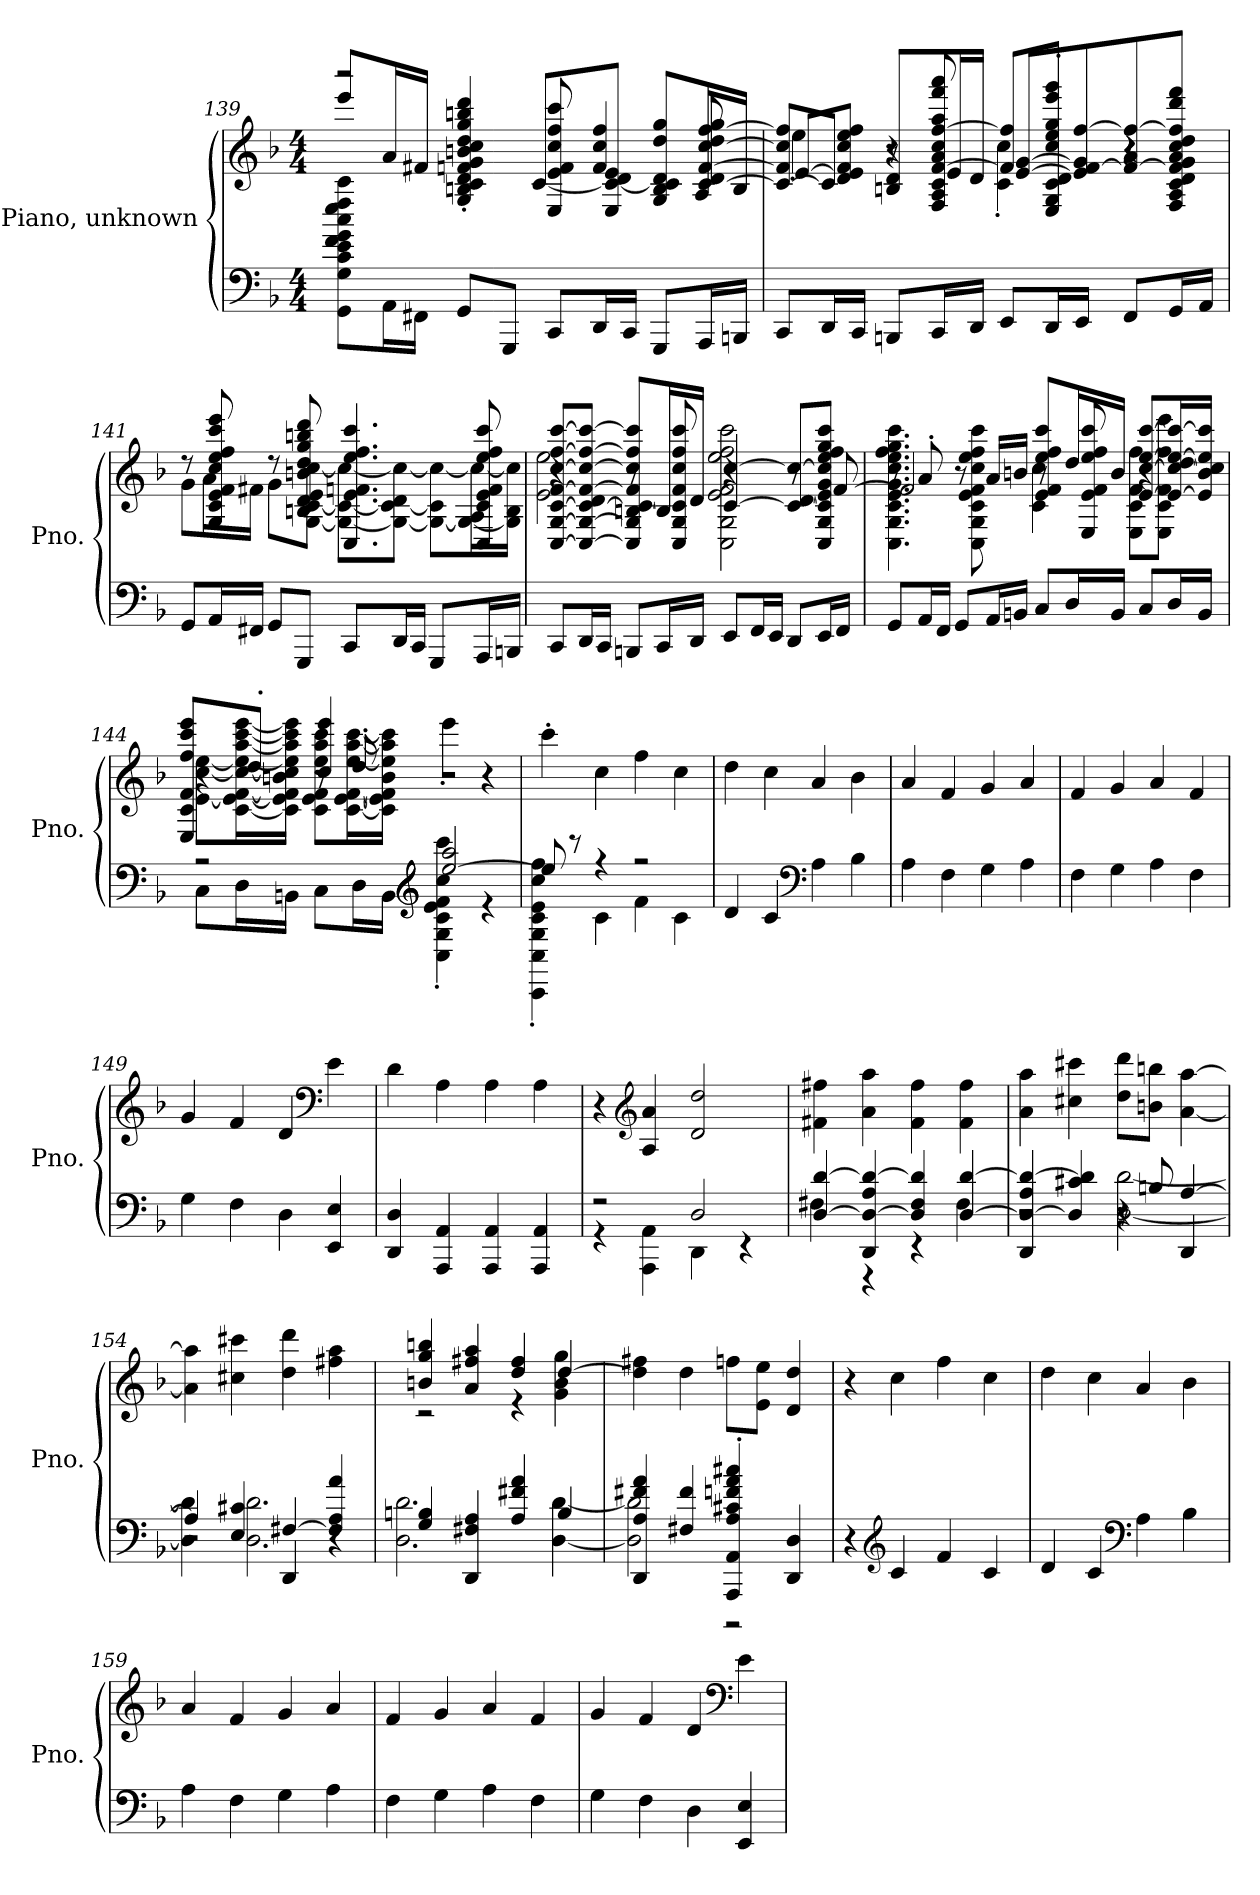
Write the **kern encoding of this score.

**kern	**kern
*part1	*part1
*staff2	*staff1
*I"Piano, unknown	*
*I'Pno.	*
*clefF4	*clefG2
*k[b-]	*k[b-]
*M4/4	*M4/4
=139	=139
*	*^
8GG\ 8G\ 8c\ 8e\ 8f\ 8g\ 8cc\ 8ee\ 8ff\ 8ccc\L	2r	8eee/L
16AA\L	.	16a/L
16FF#X\JJ	.	16f#X/JJ
8GG/L	.	4G/' 4Bn/' 4c/' 4d/' 4fn/' 4g/' 4bn/' 4cc/' 4dd/' 4gg/' 4bbn/' 4ddd/'
8GGG/J	.	.
8CC/L	8E/ 8e/ 8f/ 8cc/ 8ff/ 8ccc/	[8c/L
16DD/L	4f/ 4cc/ 4ff/	8E/ 8c/_ 8d/ 8e/J
16CC/JJ	.	.
8GGG/L	.	8G/ 8B/ 8c/] 8d/ 8dd/ 8gg/L
16AAA/L	[8c/ 8d/ [8f/ [8cc/ 8dd/ [8ff/ 8gg/	16A/L
16BBBn/JJ	.	16B/JJ
!!LO:LB:g=z
=140	=140	=140
*	*	*^
8CC/L	8c/_ 8f/] 8cc/] 8ff/]L	4ee'\	[8e/L
16DD/L	8c/J]	.	8d/ 8e/] 8f/ 8cc/ 8ee/ 8ff/J
16CC/JJ	.	.	.
8BBBn/L	8r	4r	8Bn/ 8d/L
16CC/L	8F/ 8A/ 8c/ [8f/ 8a/ 8cc/ [8ff/ 8aa/ 8fff/ 8aaa/	.	16e/L
16DD/JJ	.	.	16d/JJ
8EE/L	8f/] 8ff/]L	4c\' 4cc\'	[8e/ [8g/L
16DD/L	8E/' 8G/' 8c/' 8d/' 8cc/' 8ee/' 8gg/' 8eee/' 8ggg/'J	.	8e/] [8f/ 8g/] [8ff/
16EE/JJ	.	.	.
8FF/L	4r	4r	8f/_ 8a/ 8ff/_
16GG/L	.	.	8F/ 8A/ 8c/ 8d/ 8f/] 8g/ 8a/ 8cc/ 8dd/ 8ff/] 8ddd/ 8fff/J
16AA/JJ	.	.	.
*	*	*v	*v
=141	=141	=141
8GG/L	8r	8g\L
16AA/L	8G/ 8c/ 8e/ 8f/ 8cc/ 8ee/ 8ff/ 8ccc/ 8eee/	16a\L
16FF#X/JJ	.	16f#X\JJ
8GG/L	8r	8g\L
8GGG/J	8Bn/ 8d/ 8e/ 8bn/ 8dd/ 8gg/ 8bbn/ 8ddd/	[8G\ [8c\ [8cc\J
8CC/L	4.C/ 4.e/ 4.fn/ 4.ee/ 4.ff/ 4.ccc/	8G\_ 8c\_ 8cc\_L
16DD/L	.	8G\_ 8c\_ 8d\ 8cc\_J
16CC/JJ	.	.
8GGG/L	.	8G\_ 8c\] 8cc\_L
16AAA/L	8C/ 8c/ 8e/ 8f/ 8ee/ 8ff/ 8ccc/	16G\_ 16A\ 16cc\_L
16BBBn/JJ	.	16G\] 16B\ 16cc\]JJ
!!LO:LB:g=z
=142	=142	=142
*	*	*^
8CC/L	[8C/ [8G/ [8c/ [8f/ [8cc/ [8ff/ [8ccc/L	2e\ 2ee\	4r
16DD/L	8C/_ 8G/_ 8c/_ 8d/ 8f/_ 8cc/_ 8ff/_ 8ccc/_J	.	.
16CC/JJ	.	.	.
8BBBn/L	8C/] 8G/] [8Bn/ 8c/] 8f/] 8cc/] 8ff/] 8ccc/]L	.	8r
16CC/L	16B/L]	.	8C/ 8G/ 8c/ 8f/ 8cc/ 8ff/ 8ccc/
16DD/JJ	16d/JJ	.	.
8EE/L	[4c/ [4cc/	2C\ 2G\ 2e\ 2f\ 2ee\ 2ff\ 2ccc\	4r
16FF/L	.	.	.
16EE/JJ	.	.	.
8DD/L	8c/_ 8d/ 8cc/_L	.	8r
16EE/L	8C/ 8G/ 8c/] 8e/ 8g/ 8cc/] 8ee/ 8ff/ 8gg/ 8ccc/J	.	[8f/
16FF/JJ	.	.	.
=143	=143	=143	=143
8GG/L	8r	4.C\ 4.G\ 4.c\ 4.e\ 4.g\ 4.cc\ 4.ee\ 4.ff\ 4.gg\ 4.ccc\	2f/]
16AA/L	8a'/	.	.
16FF/JJ	.	.	.
8GG/L	8r	.	.
16AA/L	16a/LL	8C\ 8G\ 8c\ 8e\ 8f\ 8cc\ 8ee\ 8ff\ 8ccc\	.
16BBn/JJ	16bn/JJ	.	.
8C/L	8e/ 8f/ 8ee/ 8ff/ 8ccc/L	4c\ 4cc\	8r
16D/L	16dd/L	.	8E/ 8e/ 8f/ 8ee/ 8ff/ 8ccc/
16BB/JJ	16b/JJ	.	.
8C/L	[8e/ [8cc/ [8ee/ [8ccc/L	8E\ 8c\ 8f\ 8ff\L	4r
16D/L	16e/_ 16cc/_ 16dd/ 16ee/_ 16ccc/_L	8E\ 8c\ 8f\ 8ff\ 8eee\J	.
16BB/JJ	16e/] 16b/ 16cc/] 16ee/] 16ccc/]JJ	.	.
!!LO:LB:g=z	!!	!!
=144	=144	=144	=144
*^	*	*	*
2r	8C\L	4r	[8e\ [8cc\ [8ee\L	8E/ 8c/ 8f/ 8ff/ 8ccc/ 8eee/L
.	16D\L	.	[16c\ 16e\_ [16f\ 16cc\_ 16ee\_ [16aa\ [16ccc\ [16eee\L	8dd'/J
.	16BBn\JJ	.	16c\] 16e\] 16f\] 16bn\ 16cc\] 16ee\] 16aa\] 16ccc\] 16eee\]JJ	.
.	8C\L	8r	8c\ 8e\ 8f\ 8ee\ 8aa\ 8ccc\L	4cc/ 4eee/
.	16D\L	8dd'/	[16c\ [16e\ [16f\ [16ee\ [16aa\ [16ccc\L	.
.	16BB\JJ	.	16c\] 16e\] 16f\] 16b\ 16ee\] 16aa\] 16ccc\]JJ	.
*clefG2	*	*	*	*
[2ee/ 2aa/	4C\' 4G\' 4c\' 4e\' 4f\' 4cc\' 4ccc\'	2r	4eee'\	2r
.	4r	.	4r	.
*	*	*v	*v	*v
=145	=145	=145
8ee/]	4CC\' 4C\' 4G\' 4c\' 4e\' 4cc\' 4ff\'	4ccc'\
8r	.	.
4r	4c\	4cc\
2r	4f\	4ff\
.	4c\	4cc\
*v	*v	*
=146	=146
4d/	4dd\
4c/	4cc\
*clefF4	*
4A\	4a/
4B-\	4b-\
=147	=147
4A\	4a/
4F\	4f/
4G\	4g/
4A\	4a/
=148	=148
4F\	4f/
4G\	4g/
4A\	4a/
4F\	4f/
!!LO:LB:g=z
=149	=149
4G\	4g/
4F\	4f/
4D\	4d/
*	*clefF4
4EE/ 4E/	4e\
=150	=150
4DD/ 4D/	4d\
4AAA/ 4AA/	4A\
4AAA/ 4AA/	4A\
4AAA/ 4AA/	4A\
=151	=151
*^	*
2r	4r	4r
*	*	*clefG2
.	4AAA\ 4AA\	4A/ 4a/
2D/	4DD\	2d/ 2dd/
.	4r	.
=152	=152	=152
[4D/ [4d/	4F#X\	4f#X\ 4ff#X\
4DD/ 4D/_ 4A/ 4d/_	4r	4a\ 4aa\
4D/] 4F#/ 4d/]	4r	4f#\ 4ff#\
[4D/ [4d/	4F#\	4f#\ 4ff#\
=153	=153	=153
*	*^	*
4DD/ 4D/_ 4A/ 4d/_	2r	2r	4a\ 4aa\
4D/] 4c#X/ 4d/]	.	.	4cc#X\ 4ccc#X\
8r	[2D\ [2d\	4r	8dd\ 8ddd\L
8Bn/	.	.	8bn\ 8bbn\J
[4A/	.	4DD/	[4a\ [4aa\
!!LO:PB:g=z
=154	=154	=154	=154
4A/]	4D\] 4d\]	2r	4a\] 4aa\]
4E/ 4c#X/	2.D\ 2.d\	.	4cc#X\ 4ccc#X\
[4F#X/	.	4DD/	4dd\ 4ddd\
4F#/] 4A/ 4a/	.	4r	4ff#X\ 4aa\
*	*v	*v	*
=155	=155	=155
*	*	*^
4G/ 4Bn/	2.D\ 2.d\	4bn/ 4gg/ 4bbn/	2r
4DD/ 4F#X/ 4A/	.	4a/ 4ff#X/ 4aa/	.
4A/ 4f#X/ 4a/	.	4dd/ 4ff#/	4r
4B/	[4D\ [4d\	[4dd/	4g\ 4b\ 4gg\
*	*	*v	*v
=156	=156	=156
4DD/ 4A/ 4f#X/ 4a/	2D\] 2d\]	4dd\] 4ff#X\
4F#X/ 4f#/	.	4dd\
4AAA/' 4AA/' 4A/' 4c#X/' 4fn/' 4a/' 4cc#X/'	2r	8ffn\L
.	.	8e\ 8ee\J
4DD/ 4D/	.	4d/ 4dd/
*v	*v	*
=157	=157
4r	4r
*clefG2	*
4c/	4cc\
4f/	4ff\
4c/	4cc\
=158	=158
4d/	4dd\
4c/	4cc\
*clefF4	*
4A\	4a/
4B-\	4b-\
=159	=159
4A\	4a/
4F\	4f/
4G\	4g/
4A\	4a/
!!LO:LB:g=z
=160	=160
4F\	4f/
4G\	4g/
4A\	4a/
4F\	4f/
=161	=161
4G\	4g/
4F\	4f/
4D\	4d/
*	*clefF4
4EE/ 4E/	4e\
=	=
*-	*-
